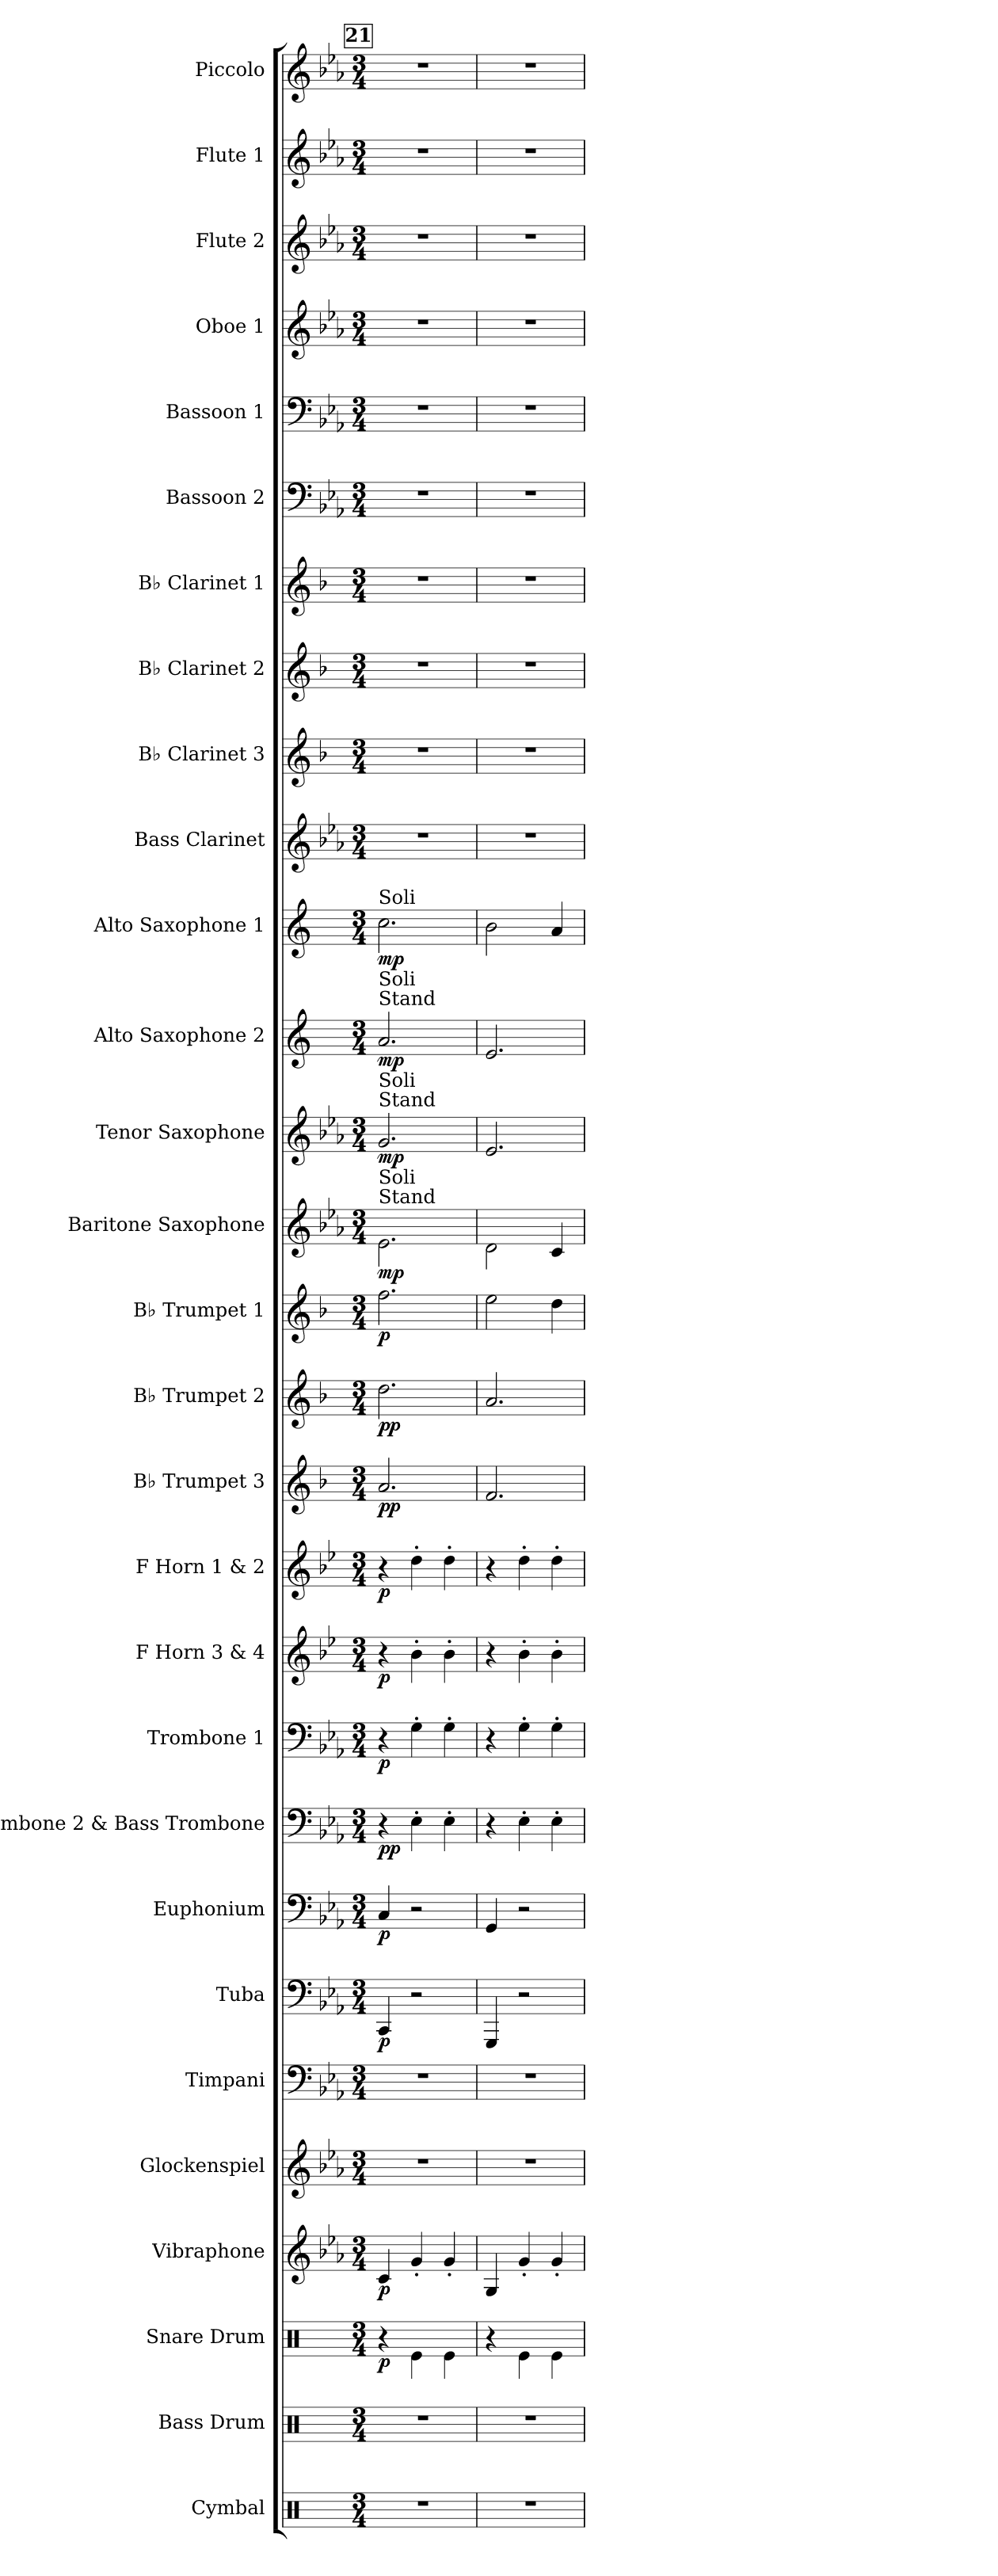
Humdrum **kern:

**kern	**kern	**kern	**dynam	**kern	**dynam	**kern	**kern	**kern	**dynam	**kern	**dynam	**kern	**dynam	**kern	**dynam	**kern	**dynam	**kern	**dynam	**kern	**dynam	**kern	**dynam	**kern	**dynam	**kern	**dynam	**kern	**dynam	**kern	**dynam	**kern	**dynam	**kern	**kern	**kern	**kern	**kern	**kern	**kern	**kern	**kern	**kern
*part29	*part28	*part27	*part27	*part26	*part26	*part25	*part24	*part23	*part23	*part22	*part22	*part21	*part21	*part20	*part20	*part19	*part19	*part18	*part18	*part17	*part17	*part16	*part16	*part15	*part15	*part14	*part14	*part13	*part13	*part12	*part12	*part11	*part11	*part10	*part9	*part8	*part7	*part6	*part5	*part4	*part3	*part2	*part1
*staff29	*staff28	*staff27	*staff27	*staff26	*staff26	*staff25	*staff24	*staff23	*staff23	*staff22	*staff22	*staff21	*staff21	*staff20	*staff20	*staff19	*staff19	*staff18	*staff18	*staff17	*staff17	*staff16	*staff16	*staff15	*staff15	*staff14	*staff14	*staff13	*staff13	*staff12	*staff12	*staff11	*staff11	*staff10	*staff9	*staff8	*staff7	*staff6	*staff5	*staff4	*staff3	*staff2	*staff1
*I"Cymbal	*I"Bass Drum	*I"Snare Drum	*	*I"Vibraphone	*	*I"Glockenspiel	*I"Timpani	*I"Tuba	*	*I"Euphonium	*	*I"Trombone 2 &amp; Bass Trombone	*	*I"Trombone 1	*	*I"F Horn 3 &amp; 4	*	*I"F Horn 1 &amp; 2	*	*I"B♭ Trumpet 3	*	*I"B♭ Trumpet 2	*	*I"B♭ Trumpet 1	*	*I"Baritone Saxophone	*	*I"Tenor Saxophone	*	*I"Alto Saxophone 2	*	*I"Alto Saxophone 1	*	*I"Bass Clarinet	*I"B♭ Clarinet 3	*I"B♭ Clarinet 2	*I"B♭ Clarinet 1	*I"Bassoon 2	*I"Bassoon 1	*I"Oboe 1	*I"Flute 2	*I"Flute 1	*I"Piccolo
*I'Cym.	*I'B. Dr.	*I'Sn. Dr.	*	*I'Vib.	*	*I'Glk.	*I'Timp.	*I'Tba.	*	*I'Euph.	*	*I'Tbn. 2 B. Tbn.	*	*I'Tbn. 1	*	*I'F Hn. 3 4	*	*I'F Hn. 1 2	*	*I'B♭ Tpt. 3	*	*I'B♭ Tpt. 2	*	*I'B♭ Tpt. 1	*	*I'Bar. Sax.	*	*I'T. Sax.	*	*I'A. Sax. 2	*	*I'A. Sax. 1	*	*I'B. Cl.	*I'B♭ Cl. 3	*I'B♭ Cl. 2	*I'B♭ Cl. 1	*I'Bsn. 2	*I'Bsn. 1	*I'Ob. 1	*I'Fl. 2	*I'Fl. 1	*I'Picc.
*clefX	*clefX	*clefX	*	*clefG2	*	*clefG2	*clefF4	*clefF4	*	*clefF4	*	*clefF4	*	*clefF4	*	*clefG2	*	*clefG2	*	*clefG2	*	*clefG2	*	*clefG2	*	*clefG2	*	*clefG2	*	*clefG2	*	*clefG2	*	*clefG2	*clefG2	*clefG2	*clefG2	*clefF4	*clefF4	*clefG2	*clefG2	*clefG2	*clefG2
*	*	*	*	*	*	*ITrd-14c-24	*	*	*	*	*	*	*	*	*	*ITrd4c7	*	*ITrd4c7	*	*ITrd1c2	*	*ITrd1c2	*	*ITrd1c2	*	*ITrd12c21	*	*ITrd8c14	*	*ITrd5c9	*	*ITrd5c9	*	*ITrd8c14	*ITrd1c2	*ITrd1c2	*ITrd1c2	*	*	*	*	*	*ITrd-7c-12
*k[]	*k[]	*k[]	*	*k[b-e-a-]	*	*k[b-e-a-]	*k[b-e-a-]	*k[b-e-a-]	*	*k[b-e-a-]	*	*k[b-e-a-]	*	*k[b-e-a-]	*	*k[b-e-a-]	*	*k[b-e-a-]	*	*k[b-e-a-]	*	*k[b-e-a-]	*	*k[b-e-a-]	*	*k[b-e-a-]	*	*k[b-e-a-]	*	*k[b-e-a-]	*	*k[b-e-a-]	*	*k[b-e-a-]	*k[b-e-a-]	*k[b-e-a-]	*k[b-e-a-]	*k[b-e-a-]	*k[b-e-a-]	*k[b-e-a-]	*k[b-e-a-]	*k[b-e-a-]	*k[b-e-a-]
*M3/4	*M3/4	*M3/4	*	*M3/4	*	*M3/4	*M3/4	*M3/4	*	*M3/4	*	*M3/4	*	*M3/4	*	*M3/4	*	*M3/4	*	*M3/4	*	*M3/4	*	*M3/4	*	*M3/4	*	*M3/4	*	*M3/4	*	*M3/4	*	*M3/4	*M3/4	*M3/4	*M3/4	*M3/4	*M3/4	*M3/4	*M3/4	*M3/4	*M3/4
!!LO:REH:place=s1:a:B:fs=14:t=21
=21	=21	=21	=21	=21	=21	=21	=21	=21	=21	=21	=21	=21	=21	=21	=21	=21	=21	=21	=21	=21	=21	=21	=21	=21	=21	=21	=21	=21	=21	=21	=21	=21	=21	=21	=21	=21	=21	=21	=21	=21	=21	=21	=21
!	!	!	!	!	!	!	!	!	!	!	!	!	!	!	!	!	!	!	!	!	!	!	!	!	!	!	!	!	!	!	!	!LO:TX:a:t=Soli	!	!	!	!	!	!	!	!	!	!	!
!	!	!	!	!	!	!	!	!	!	!	!	!	!	!	!	!	!	!	!	!	!	!	!	!	!	!	!	!	!	!LO:TX:a:t=Stand	!	!	!	!	!	!	!	!	!	!	!	!	!
!	!	!	!	!	!	!	!	!	!	!	!	!	!	!	!	!	!	!	!	!	!	!	!	!	!	!	!	!	!	!LO:TX:a:t=Soli	!	!	!	!	!	!	!	!	!	!	!	!	!
!	!	!	!	!	!	!	!	!	!	!	!	!	!	!	!	!	!	!	!	!	!	!	!	!	!	!	!	!LO:TX:a:t=Stand	!	!	!	!	!	!	!	!	!	!	!	!	!	!	!
!	!	!	!	!	!	!	!	!	!	!	!	!	!	!	!	!	!	!	!	!	!	!	!	!	!	!	!	!LO:TX:a:t=Soli	!	!	!	!	!	!	!	!	!	!	!	!	!	!	!
!	!	!	!	!	!	!	!	!	!	!	!	!	!	!	!	!	!	!	!	!	!	!	!	!	!	!LO:TX:a:t=Stand	!	!	!	!	!	!	!	!	!	!	!	!	!	!	!	!	!
!	!	!	!	!	!	!	!	!	!	!	!	!	!	!	!	!	!	!	!	!	!	!	!	!	!	!LO:TX:a:t=Soli	!	!	!	!	!	!	!	!	!	!	!	!	!	!	!	!	!
!	!	!	!LO:DY:b	!	!LO:DY:b	!	!	!	!LO:DY:b	!	!LO:DY:b	!	!LO:DY:b	!	!LO:DY:b	!	!LO:DY:b	!	!LO:DY:b	!	!LO:DY:b	!	!LO:DY:b	!	!LO:DY:b	!	!LO:DY:b	!	!LO:DY:b	!	!LO:DY:b	!	!LO:DY:b	!	!	!	!	!	!	!	!	!	!
2.r	2.r	4r	p	4c/	p	2.r	2.r	4CC/	p	4C/	p	4r	pp	4r	p	4r	p	4r	p	2.g/	pp	2.cc\	pp	2.ee-\	p	2.E-\	mp	2.G/	mp	2.c/	mp	2.e-\	mp	2.r	2.r	2.r	2.r	2.r	2.r	2.r	2.r	2.r	2.r
.	.	4Re\	.	4g'/	.	.	.	2r	.	2r	.	4E-'\	.	4G'\	.	4e-'\	.	4g'\	.	.	.	.	.	.	.	.	.	.	.	.	.	.	.	.	.	.	.	.	.	.	.	.	.
.	.	4Re\	.	4g'/	.	.	.	.	.	.	.	4E-'\	.	4G'\	.	4e-'\	.	4g'\	.	.	.	.	.	.	.	.	.	.	.	.	.	.	.	.	.	.	.	.	.	.	.	.	.
=22	=22	=22	=22	=22	=22	=22	=22	=22	=22	=22	=22	=22	=22	=22	=22	=22	=22	=22	=22	=22	=22	=22	=22	=22	=22	=22	=22	=22	=22	=22	=22	=22	=22	=22	=22	=22	=22	=22	=22	=22	=22	=22	=22
2.r	2.r	4r	.	4G/	.	2.r	2.r	4GGG/	.	4GG/	.	4r	.	4r	.	4r	.	4r	.	2.e-/	.	2.g/	.	2dd\	.	2D\	.	2.E-/	.	2.G/	.	2d\	.	2.r	2.r	2.r	2.r	2.r	2.r	2.r	2.r	2.r	2.r
.	.	4Re\	.	4g'/	.	.	.	2r	.	2r	.	4E-'\	.	4G'\	.	4e-'\	.	4g'\	.	.	.	.	.	.	.	.	.	.	.	.	.	.	.	.	.	.	.	.	.	.	.	.	.
.	.	4Re\	.	4g'/	.	.	.	.	.	.	.	4E-'\	.	4G'\	.	4e-'\	.	4g'\	.	.	.	.	.	4cc\	.	4C/	.	.	.	.	.	4c/	.	.	.	.	.	.	.	.	.	.	.
=	=	=	=	=	=	=	=	=	=	=	=	=	=	=	=	=	=	=	=	=	=	=	=	=	=	=	=	=	=	=	=	=	=	=	=	=	=	=	=	=	=	=	=
*-	*-	*-	*-	*-	*-	*-	*-	*-	*-	*-	*-	*-	*-	*-	*-	*-	*-	*-	*-	*-	*-	*-	*-	*-	*-	*-	*-	*-	*-	*-	*-	*-	*-	*-	*-	*-	*-	*-	*-	*-	*-	*-	*-
